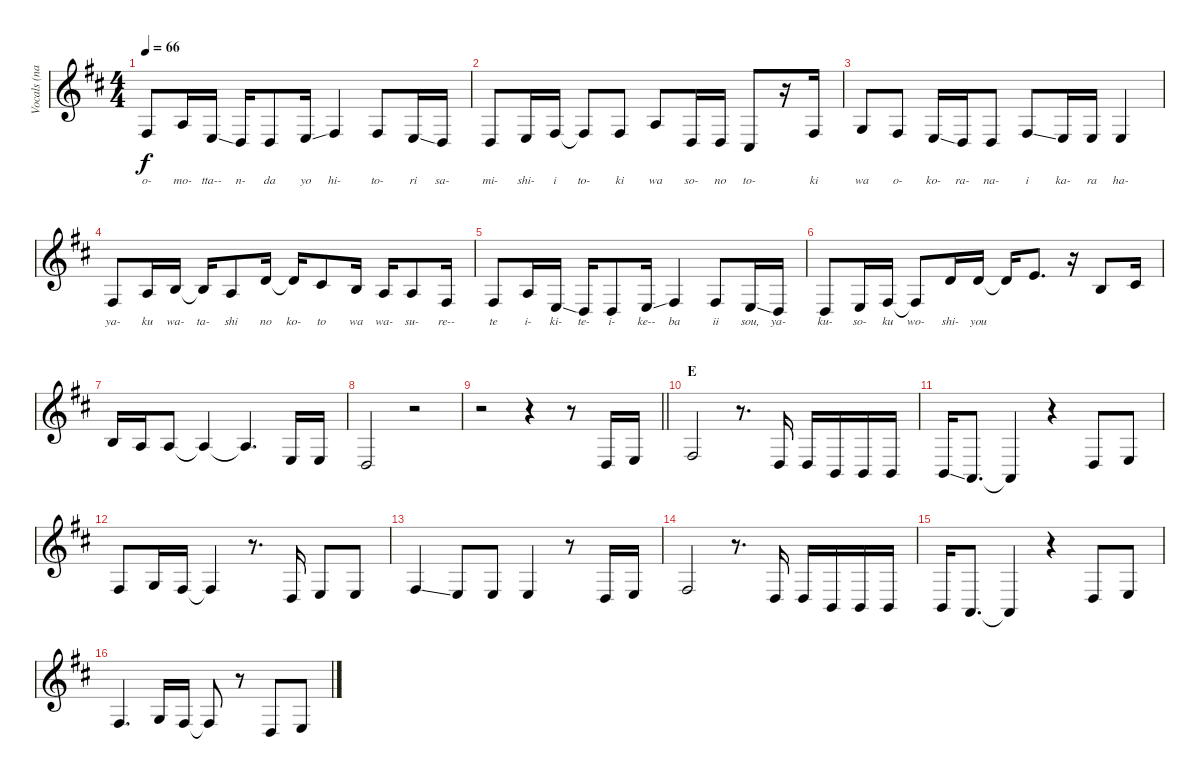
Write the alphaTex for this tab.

\track ("Vocals (nagi)" "Vocals (na") {instrument recorder}
\staff {score}
\tuning (E4 B3 G3 D3 A2 E2) {hide}
\ts (4 4)
\tempo 66
\clef g2
\ks d
4.4.8{lyrics (0 "o-") lyrics (1 "") lyrics (2 "") lyrics (3 "") lyrics (4 "") dy f} 2.3.16{lyrics (0 "mo-") lyrics (1 "") lyrics (2 "") lyrics (3 "") lyrics (4 "")} 2.4{ss}.16{lyrics (0 "tta--") lyrics (1 "") lyrics (2 "") lyrics (3 "") lyrics (4 "")} 0.4.16{lyrics (0 "n-") lyrics (1 "") lyrics (2 "") lyrics (3 "") lyrics (4 "")} 0.4.8{lyrics (0 "da") lyrics (1 "") lyrics (2 "") lyrics (3 "") lyrics (4 "")} 2.4{ss}.16{lyrics (0 "yo") lyrics (1 "") lyrics (2 "") lyrics (3 "") lyrics (4 "")} 4.4.4{lyrics (0 "hi-") lyrics (1 "") lyrics (2 "") lyrics (3 "") lyrics (4 "")} 4.4.8{lyrics (0 "to-") lyrics (1 "") lyrics (2 "") lyrics (3 "") lyrics (4 "")} 2.4{ss}.16{lyrics (0 "ri") lyrics (1 "") lyrics (2 "") lyrics (3 "") lyrics (4 "")} 0.4.16{lyrics (0 "sa-") lyrics (1 "") lyrics (2 "") lyrics (3 "") lyrics (4 "")} |
0.4.8{lyrics (0 "mi-") lyrics (1 "") lyrics (2 "") lyrics (3 "") lyrics (4 "")} 2.4.16{lyrics (0 "shi-") lyrics (1 "") lyrics (2 "") lyrics (3 "") lyrics (4 "")} 4.4.16{lyrics (0 "i") lyrics (1 "") lyrics (2 "") lyrics (3 "") lyrics (4 "")} 4.4{t}.8{lyrics (0 "to-") lyrics (1 "") lyrics (2 "") lyrics (3 "") lyrics (4 "")} 4.4.8{lyrics (0 "ki") lyrics (1 "") lyrics (2 "") lyrics (3 "") lyrics (4 "")} 2.3.8{lyrics (0 "wa") lyrics (1 "") lyrics (2 "") lyrics (3 "") lyrics (4 "")} 0.4.16{lyrics (0 "so-") lyrics (1 "") lyrics (2 "") lyrics (3 "") lyrics (4 "")} 0.4.16{lyrics (0 "no") lyrics (1 "") lyrics (2 "") lyrics (3 "") lyrics (4 "")} 4.5.8{lyrics (0 "to-") lyrics (1 "") lyrics (2 "") lyrics (3 "") lyrics (4 "")} r.16 4.4.16{lyrics (0 "ki") lyrics (1 "") lyrics (2 "") lyrics (3 "") lyrics (4 "")} |
0.3.8{lyrics (0 "wa") lyrics (1 "") lyrics (2 "") lyrics (3 "") lyrics (4 "")} 4.4.8{lyrics (0 "o-") lyrics (1 "") lyrics (2 "") lyrics (3 "") lyrics (4 "")} 2.4{ss}.16{lyrics (0 "ko-") lyrics (1 "") lyrics (2 "") lyrics (3 "") lyrics (4 "")} 0.4.16{lyrics (0 "ra-") lyrics (1 "") lyrics (2 "") lyrics (3 "") lyrics (4 "")} 0.4.8{lyrics (0 "na-") lyrics (1 "") lyrics (2 "") lyrics (3 "") lyrics (4 "")} 4.4{ss}.8{lyrics (0 "i") lyrics (1 "") lyrics (2 "") lyrics (3 "") lyrics (4 "")} 2.4.16{lyrics (0 "ka-") lyrics (1 "") lyrics (2 "") lyrics (3 "") lyrics (4 "")} 2.4.16{lyrics (0 "ra") lyrics (1 "") lyrics (2 "") lyrics (3 "") lyrics (4 "")} 2.4.4{lyrics (0 "ha-") lyrics (1 "") lyrics (2 "") lyrics (3 "") lyrics (4 "")} |
4.4.8{lyrics (0 "ya-") lyrics (1 "") lyrics (2 "") lyrics (3 "") lyrics (4 "")} 2.3.16{lyrics (0 "ku") lyrics (1 "") lyrics (2 "") lyrics (3 "") lyrics (4 "")} 0.2.16{lyrics (0 "wa-") lyrics (1 "") lyrics (2 "") lyrics (3 "") lyrics (4 "")} 0.2{t}.16{lyrics (0 "ta-") lyrics (1 "") lyrics (2 "") lyrics (3 "") lyrics (4 "")} 2.3.8{lyrics (0 "shi") lyrics (1 "") lyrics (2 "") lyrics (3 "") lyrics (4 "")} 3.2.16{lyrics (0 "no") lyrics (1 "") lyrics (2 "") lyrics (3 "") lyrics (4 "")} 3.2{t}.16{lyrics (0 "ko-") lyrics (1 "") lyrics (2 "") lyrics (3 "") lyrics (4 "")} 2.2.8{lyrics (0 "to") lyrics (1 "") lyrics (2 "") lyrics (3 "") lyrics (4 "")} 0.2.16{lyrics (0 "wa") lyrics (1 "") lyrics (2 "") lyrics (3 "") lyrics (4 "")} 2.3.16{lyrics (0 "wa-") lyrics (1 "") lyrics (2 "") lyrics (3 "") lyrics (4 "")} 2.3.8{lyrics (0 "su-") lyrics (1 "") lyrics (2 "") lyrics (3 "") lyrics (4 "")} 4.4.16{lyrics (0 "re--") lyrics (1 "") lyrics (2 "") lyrics (3 "") lyrics (4 "")} |
4.4.8{lyrics (0 "te") lyrics (1 "") lyrics (2 "") lyrics (3 "") lyrics (4 "")} 2.3.16{lyrics (0 "i-") lyrics (1 "") lyrics (2 "") lyrics (3 "") lyrics (4 "")} 2.4{ss}.16{lyrics (0 "ki-") lyrics (1 "") lyrics (2 "") lyrics (3 "") lyrics (4 "")} 0.4.16{lyrics (0 "te-") lyrics (1 "") lyrics (2 "") lyrics (3 "") lyrics (4 "")} 0.4.8{lyrics (0 "i-") lyrics (1 "") lyrics (2 "") lyrics (3 "") lyrics (4 "")} 2.4{ss}.16{lyrics (0 "ke--") lyrics (1 "") lyrics (2 "") lyrics (3 "") lyrics (4 "")} 4.4.4{lyrics (0 "ba") lyrics (1 "") lyrics (2 "") lyrics (3 "") lyrics (4 "")} 4.4.8{lyrics (0 "ii") lyrics (1 "") lyrics (2 "") lyrics (3 "") lyrics (4 "")} 2.4{ss}.16{lyrics (0 "sou,") lyrics (1 "") lyrics (2 "") lyrics (3 "") lyrics (4 "")} 0.4.16{lyrics (0 "ya-") lyrics (1 "") lyrics (2 "") lyrics (3 "") lyrics (4 "")} |
0.4.8{lyrics (0 "ku-") lyrics (1 "") lyrics (2 "") lyrics (3 "") lyrics (4 "")} 2.4.16{lyrics (0 "so-") lyrics (1 "") lyrics (2 "") lyrics (3 "") lyrics (4 "")} 4.4.16{lyrics (0 "ku") lyrics (1 "") lyrics (2 "") lyrics (3 "") lyrics (4 "")} 4.4{t}.8{lyrics (0 "wo-") lyrics (1 "") lyrics (2 "") lyrics (3 "") lyrics (4 "")} 3.2.16{lyrics (0 "shi-") lyrics (1 "") lyrics (2 "") lyrics (3 "") lyrics (4 "")} 3.2.16{lyrics (0 "you") lyrics (1 "") lyrics (2 "") lyrics (3 "") lyrics (4 "")} 3.2{t}.16 0.1.8{d} r.16 0.2.8 2.2.16 |
0.2.16 2.3.16 2.3.8 2.3{t}.4 2.3{t}.4{d} 2.4.16 2.4.16 |
0.4.2 r.2 |
\barLineRight lightlight
r.2 r.4 r.8 0.4.16 2.4.16 |
\section ("" "E")
4.4.2 r.8{d} 0.4.16 0.4.16 2.5.16 2.5.16 2.5.16 |
2.5{ss}.16 0.5.8{d} 0.5{t}.4 r.4 0.4.8 2.4.8 |
4.4.8 0.3.16 4.4.16 4.4{t}.4 r.8{d} 0.4.16 2.4.8 2.4.8 |
4.4{ss}.4 2.4.8 2.4.8 2.4.4 r.8 0.4.16 2.4.16 |
4.4.2 r.8{d} 0.4.16 0.4.16 2.5.16 2.5.16 2.5.16 |
2.5.16 0.5.8{d} 0.5{t}.4 r.4 0.4.8 2.4.8 |
4.4.4{d} 0.3.16 4.4.16 4.4{t}.8 r.8 0.4.8 2.4.8
